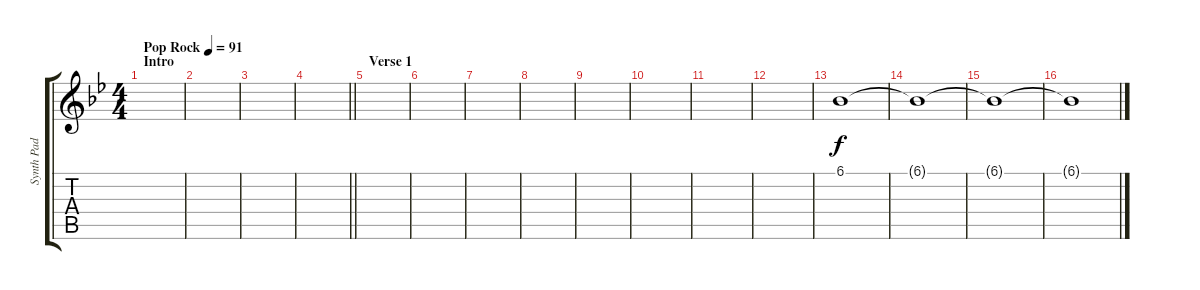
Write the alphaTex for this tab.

\track ("Synth Pad" "Synth Pad") {instrument pad2warm}
\staff {score tabs}
\tuning (E4 B3 G3 D3 A2 E2) {hide}
\ts (4 4)
\section ("" "Intro")
\tempo (91 "Pop Rock")
\clef g2
\ks bb
|
|
|
\barLineRight lightlight
|
\section ("" "Verse 1")
|
|
|
|
|
|
|
|
6.1.1 |
6.1{t}.1 |
6.1{t}.1 |
6.1{t}.1
